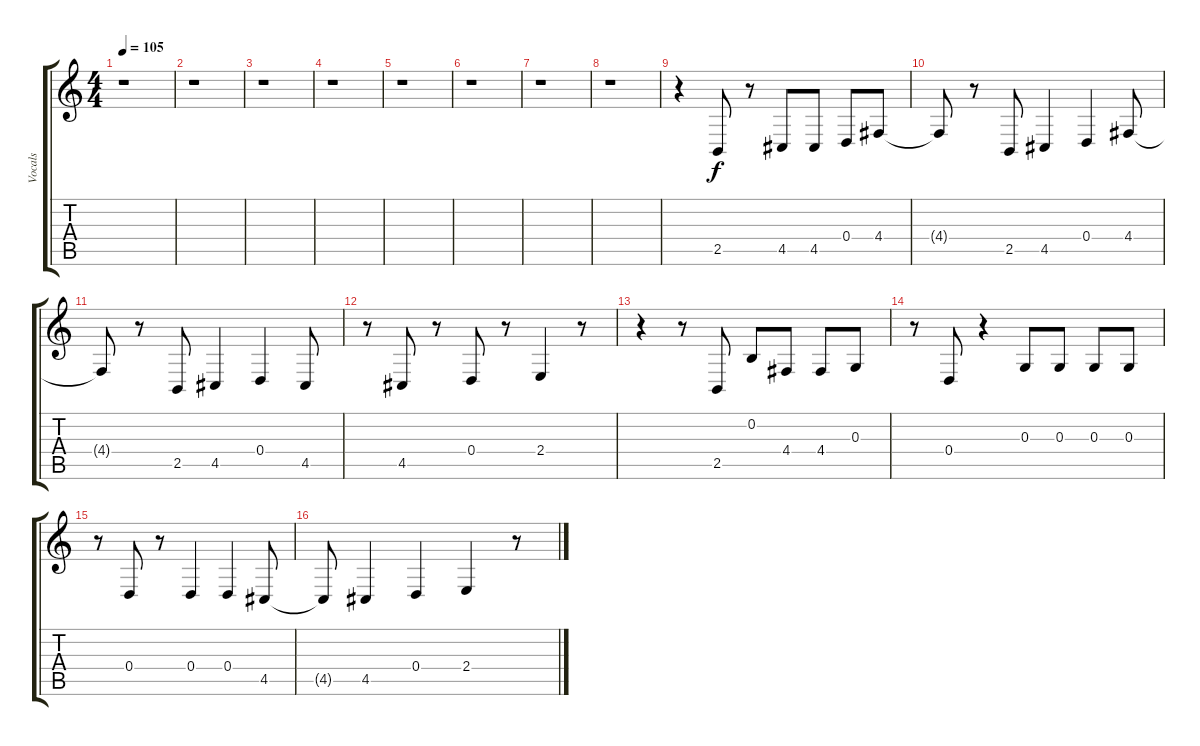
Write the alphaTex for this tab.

\track ("Vocals" "Vocals") {instrument electricgrandpiano}
\staff {score tabs}
\tuning (E4 B3 G3 D3 A2 E2) {hide}
\ts (4 4)
\tempo 105
\clef g2
\ks c
r.1{dy f} |
r.1 |
r.1 |
r.1 |
r.1 |
r.1 |
r.1 |
r.1 |
r.4 2.5.8 r.8 4.5.8 4.5.8 0.4.8 4.4.8 |
4.4{t}.8 r.8 2.5.8 4.5.4 0.4.4 4.4.8 |
4.4{t}.8 r.8 2.5.8 4.5.4 0.4.4 4.5.8 |
r.8 4.5.8 r.8 0.4.8 r.8 2.4.4 r.8 |
r.4 r.8 2.5.8 0.2.8 4.4.8 4.4.8 0.3.8 |
r.8 0.4.8 r.4 0.3.8 0.3.8 0.3.8 0.3.8 |
r.8 0.4.8 r.8 0.4.4 0.4.4 4.5.8 |
4.5{t}.8 4.5.4 0.4.4 2.4.4 r.8
